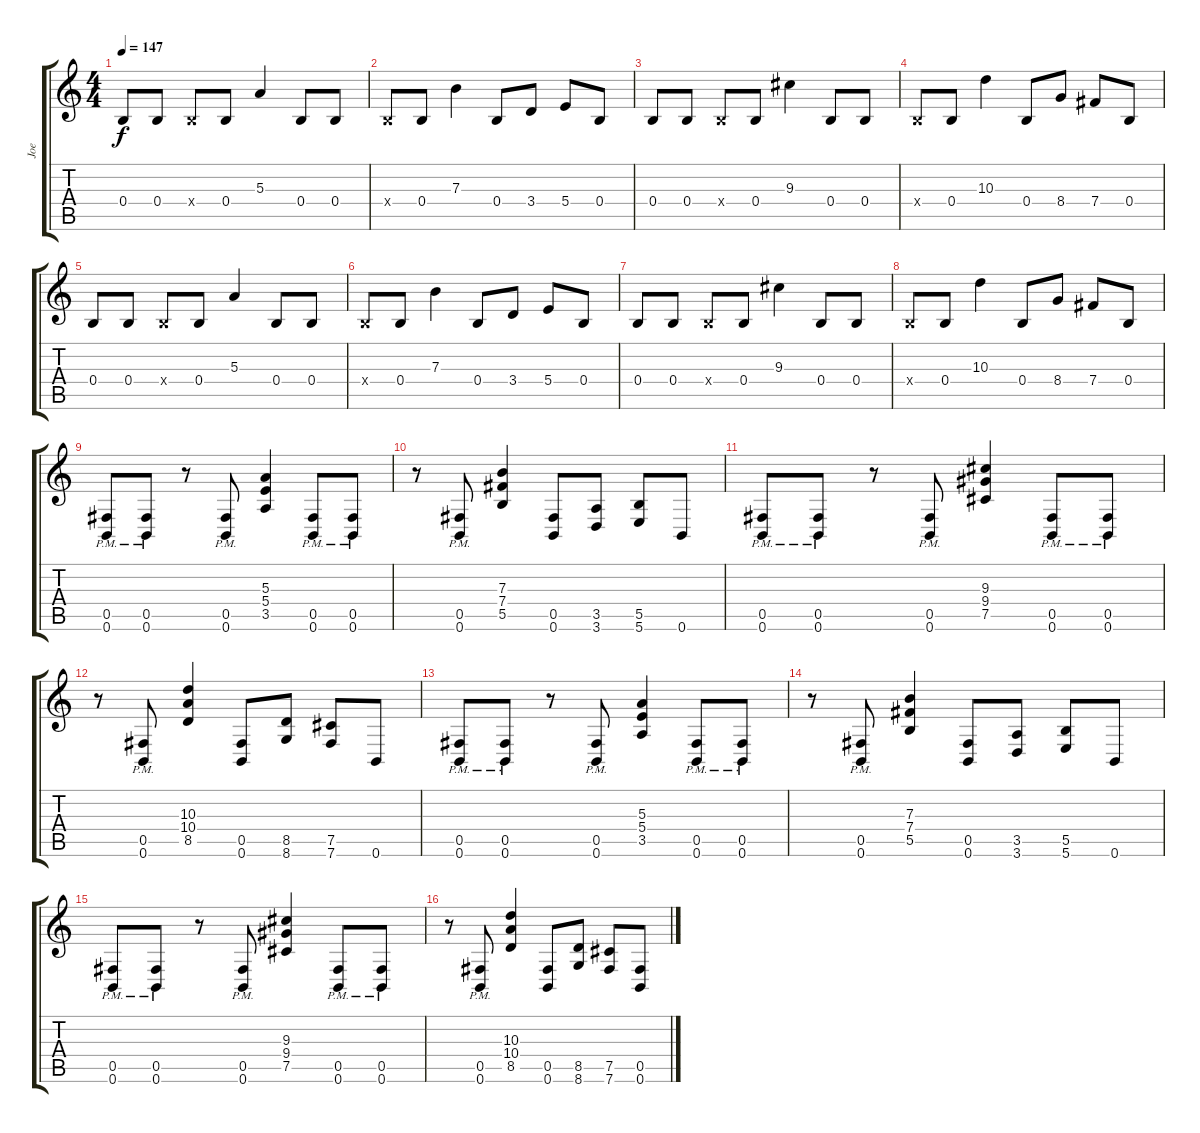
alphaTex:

\track ("Joe" "Joe") {instrument electricguitarjazz}
\staff {score tabs}
\tuning (Db4 Ab3 E3 B2 Gb2 B1) {hide}
\ts (4 4)
\tempo 147
\clef g2
\ks c
0.4.8{dy f instrument distortionguitar} 0.4.8 0.4{x}.8 0.4.8 5.3.4 0.4.8 0.4.8 |
0.4{x}.8 0.4.8 7.3.4 0.4.8 3.4.8 5.4.8 0.4.8 |
0.4.8 0.4.8 0.4{x}.8 0.4.8 9.3.4 0.4.8 0.4.8 |
0.4{x}.8 0.4.8 10.3.4 0.4.8 8.4.8 7.4.8 0.4.8 |
0.4.8 0.4.8 0.4{x}.8 0.4.8 5.3.4 0.4.8 0.4.8 |
0.4{x}.8 0.4.8 7.3.4 0.4.8 3.4.8 5.4.8 0.4.8 |
0.4.8 0.4.8 0.4{x}.8 0.4.8 9.3.4 0.4.8 0.4.8 |
0.4{x}.8 0.4.8 10.3.4 0.4.8 8.4.8 7.4.8 0.4.8 |
(0.5{pm} 0.6{pm}).8{instrument distortionguitar} (0.5{pm} 0.6{pm}).8 r.8 (0.5{pm} 0.6{pm}).8 (5.3 5.4 3.5).4 (0.5{pm} 0.6{pm}).8 (0.5{pm} 0.6{pm}).8 |
r.8 (0.5{pm} 0.6{pm}).8 (7.3 7.4 5.5).4 (0.5 0.6).8 (3.5 3.6).8 (5.5 5.6).8 0.6.8 |
(0.5{pm} 0.6{pm}).8 (0.5{pm} 0.6{pm}).8 r.8 (0.5{pm} 0.6{pm}).8 (9.3 9.4 7.5).4 (0.5{pm} 0.6{pm}).8 (0.5{pm} 0.6{pm}).8 |
r.8 (0.5{pm} 0.6{pm}).8 (10.3 10.4 8.5).4 (0.5 0.6).8 (8.5 8.6).8 (7.5 7.6).8 0.6.8 |
(0.5{pm} 0.6{pm}).8{instrument distortionguitar} (0.5{pm} 0.6{pm}).8 r.8 (0.5{pm} 0.6{pm}).8 (5.3 5.4 3.5).4 (0.5{pm} 0.6{pm}).8 (0.5{pm} 0.6{pm}).8 |
r.8 (0.5{pm} 0.6{pm}).8 (7.3 7.4 5.5).4 (0.5 0.6).8 (3.5 3.6).8 (5.5 5.6).8 0.6.8 |
(0.5{pm} 0.6{pm}).8 (0.5{pm} 0.6{pm}).8 r.8 (0.5{pm} 0.6{pm}).8 (9.3 9.4 7.5).4 (0.5{pm} 0.6{pm}).8 (0.5{pm} 0.6{pm}).8 |
r.8 (0.5{pm} 0.6{pm}).8 (10.3 10.4 8.5).4 (0.5 0.6).8 (8.5 8.6).8 (7.5 7.6).8 (0.5 0.6).8
